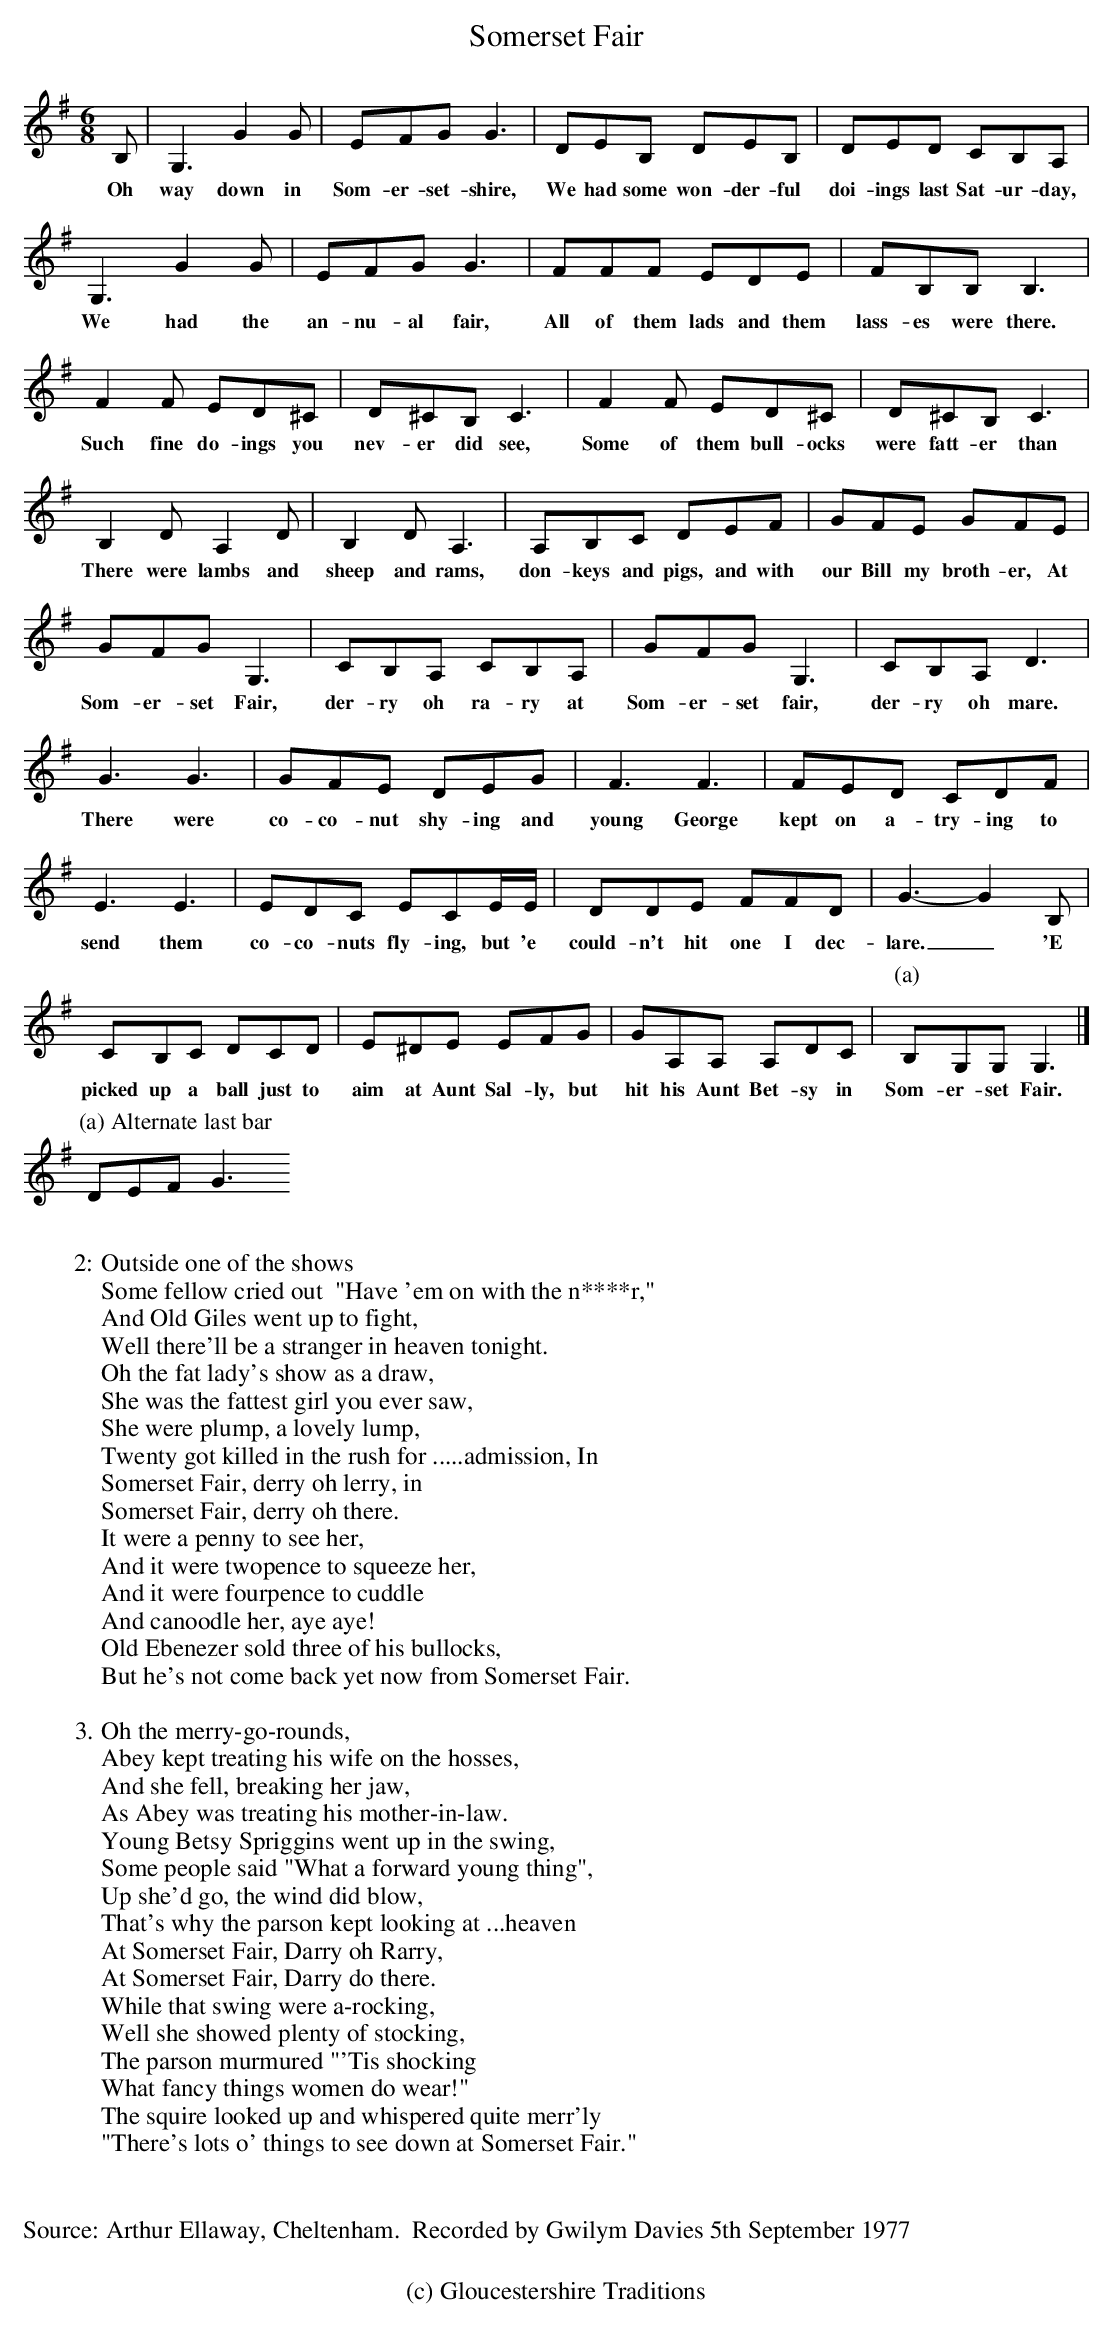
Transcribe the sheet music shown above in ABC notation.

X:1
T: Somerset Fair
M: 6/8
L: 1/8
K: G
B,|G,3G2G| EFG G3| DEB, DEB,| DED CB,A,|
w:Oh way down in Som-er-set-shire, We had some won-der-ful doi-ings last Sat-ur-day,
G,3G2G|EFG G3|FFF EDE | FB,B, B,3|
w:We had the an-nu-al fair, All of them lads and them lass-es were there.
F2F ED^C| D^CB,C3|F2F ED^C| D^CB,C3|
w:Such fine do-ings you nev-er did see, Some of them bull-ocks were fatt-er than me,
 B,2DA,2D|B,2DA,3|A,B,C DEF | GFE GFE|
w:There were lambs and sheep and rams, don-keys and pigs, and with our Bill my broth-er, At
GFG G,3|CB,A, CB,A,| GFG G,3| CB,A, D3|
w:Som-er-set Fair, der-ry oh ra-ry at Som-er-set fair, der-ry oh mare.
G3G3|GFE DEG|F3F3|FED CDF|
w: There were co-co-nut shy-ing and young George kept on a-try-ing to
E3E3|EDC ECE/E/|DDE FFD | G3-G2 B,|
w:send them co-co-nuts fly-ing, but 'e could-n't hit one I dec-lare._'E
CB,C DCD|E^DE EFG|GA,A, A,DC|[P:(a)]B,G,G, G,3|]
w:picked up a ball just to aim at Aunt Sal-ly, but hit his Aunt Bet-sy in Som-er-set Fair.
[P:(a) Alternate last bar]DEF G3
W:
W: 2: Outside one of the shows
W: Some fellow cried out  "Have 'em on with the n****r,"
W: And Old Giles went up to fight,
W: Well there'll be a stranger in heaven tonight.
W: Oh the fat lady's show as a draw,
W: She was the fattest girl you ever saw,
W: She were plump, a lovely lump,
W: Twenty got killed in the rush for .....admission, In
W: Somerset Fair, derry oh lerry, in
W: Somerset Fair, derry oh there.
W: It were a penny to see her,
W: And it were twopence to squeeze her,
W: And it were fourpence to cuddle
W: And canoodle her, aye aye!
W: Old Ebenezer sold three of his bullocks,
W: But he's not come back yet now from Somerset Fair.
W:
W: 3. Oh the merry-go-rounds,
W: Abey kept treating his wife on the hosses,
W: And she fell, breaking her jaw,
W: As Abey was treating his mother-in-law.
W: Young Betsy Spriggins went up in the swing,
W: Some people said "What a forward young thing",
W: Up she'd go, the wind did blow,
W: That's why the parson kept looking at ...heaven
W: At Somerset Fair, Darry oh Rarry,
W: At Somerset Fair, Darry do there.
W: While that swing were a-rocking,
W: Well she showed plenty of stocking,
W: The parson murmured "'Tis shocking
W:  What fancy things women do wear!"
W: The squire looked up and whispered quite merr'ly
W: "There's lots o' things to see down at Somerset Fair."
W:
W:
